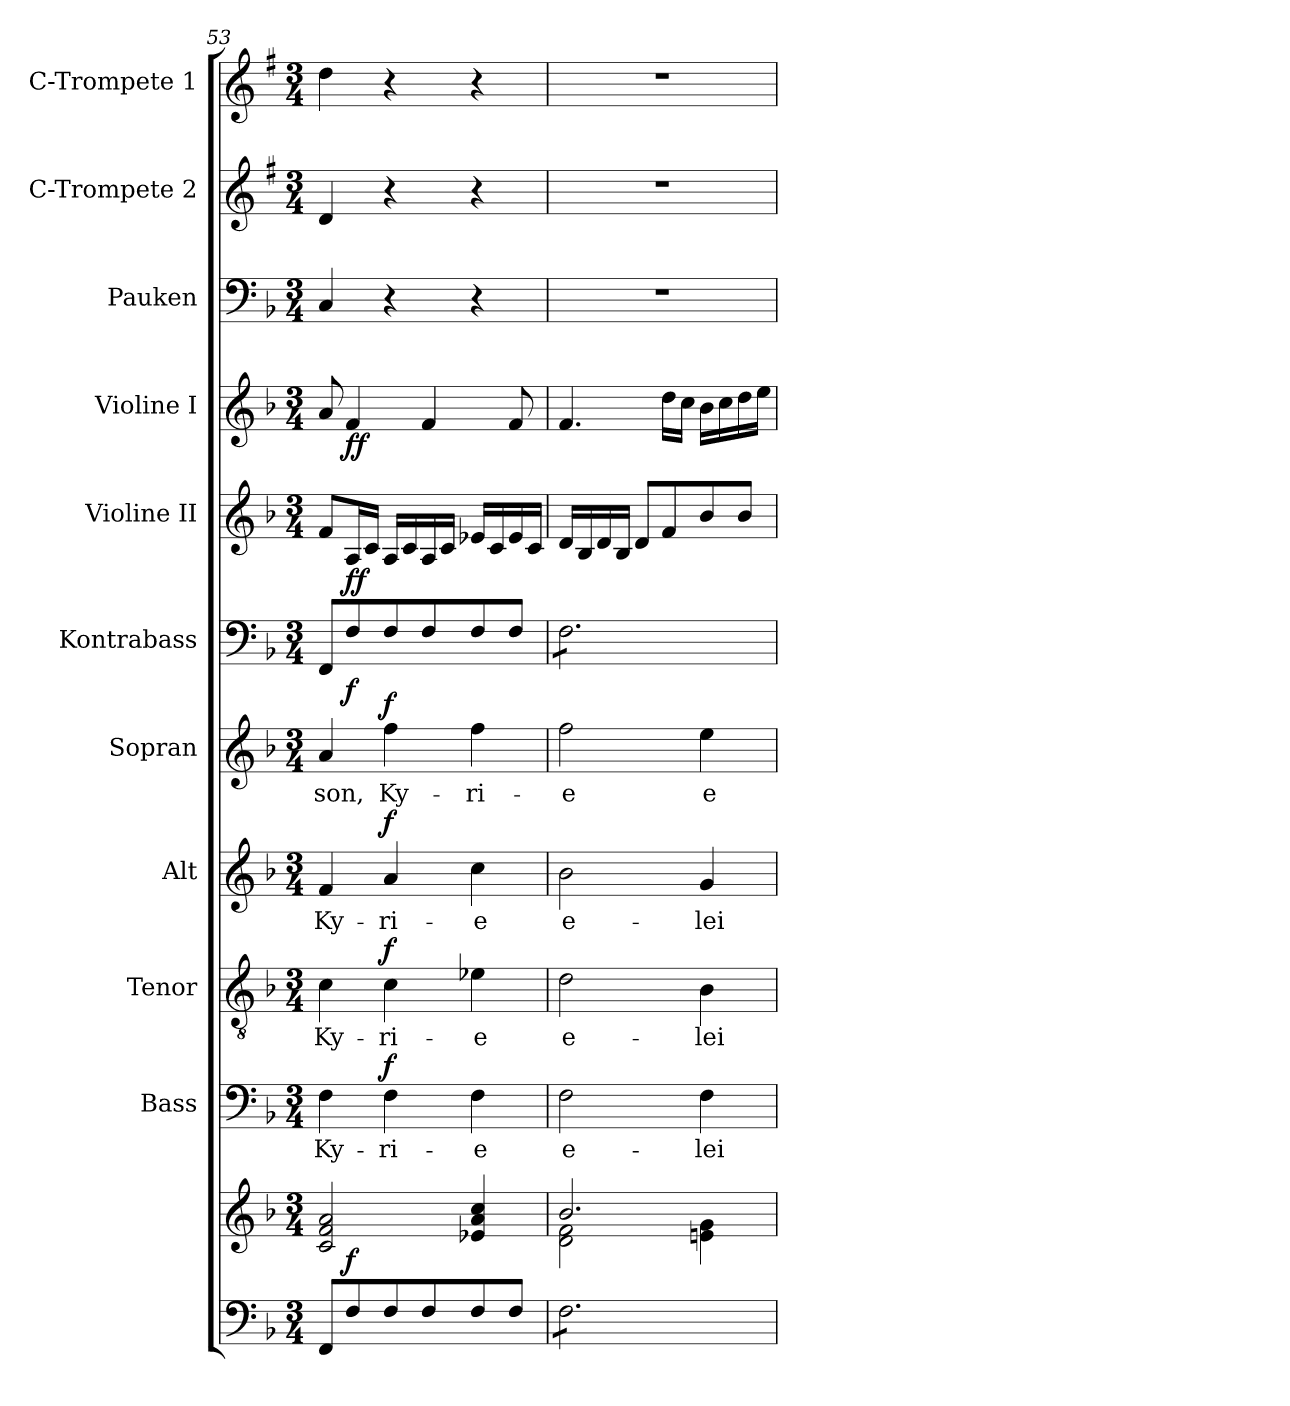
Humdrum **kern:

**kern	**kern	**dynam	**kern	**text	**dynam	**kern	**text	**dynam	**kern	**text	**dynam	**kern	**text	**dynam	**kern	**dynam	**kern	**dynam	**kern	**dynam	**kern	**kern	**kern
*part11	*part11	*part11	*part10	*part10	*part10	*part9	*part9	*part9	*part8	*part8	*part8	*part7	*part7	*part7	*part6	*part6	*part5	*part5	*part4	*part4	*part3	*part2	*part1
*staff12	*staff11	*staff11/12	*staff10	*staff10	*staff10	*staff9	*staff9	*staff9	*staff8	*staff8	*staff8	*staff7	*staff7	*staff7	*staff6	*staff6	*staff5	*staff5	*staff4	*staff4	*staff3	*staff2	*staff1
*	*	*	*I"Bass	*	*	*I"Tenor	*	*	*I"Alt	*	*	*I"Sopran	*	*	*I"Kontrabass	*	*I"Violine II	*	*I"Violine I	*	*I"Pauken	*I"C-Trompete 2	*I"C-Trompete 1
*	*	*	*I'B.	*	*	*I'T.	*	*	*I'A.	*	*	*I'S.	*	*	*I'Kb.	*	*I'Vl. II	*	*I'Vl. I	*	*I'Pk.	*I'C Trp. 2	*I'C Trp. 1
*clefF4	*clefG2	*	*clefF4	*	*	*clefGv2	*	*	*clefG2	*	*	*clefG2	*	*	*clefF4	*	*clefG2	*	*clefG2	*	*clefF4	*clefG2	*clefG2
*	*	*	*	*	*	*	*	*	*	*	*	*	*	*	*ITrd7c12	*	*	*	*	*	*	*ITrd1c2	*ITrd1c2
*k[b-]	*k[b-]	*	*k[b-]	*	*	*k[b-]	*	*	*k[b-]	*	*	*k[b-]	*	*	*k[b-]	*	*k[b-]	*	*k[b-]	*	*k[b-]	*k[b-]	*k[b-]
*F:	*F:	*	*F:	*	*	*F:	*	*	*F:	*	*	*F:	*	*	*F:	*	*F:	*	*F:	*	*F:	*F:	*F:
*M3/4	*M3/4	*	*M3/4	*	*	*M3/4	*	*	*M3/4	*	*	*M3/4	*	*	*M3/4	*	*M3/4	*	*M3/4	*	*M3/4	*M3/4	*M3/4
=53	=53	=53	=53	=53	=53	=53	=53	=53	=53	=53	=53	=53	=53	=53	=53	=53	=53	=53	=53	=53	=53	=53	=53
!	!	!	!	!LO:LY:b	!	!	!LO:LY:b	!	!	!LO:LY:b	!	!	!LO:LY:b	!	!	!	!	!	!	!	!	!	!
8FF/L	2c/ 2f/ 2a/	.	4F\	Ky-	.	4c\	Ky-	.	4f/	Ky-	.	4a/	-son,	.	8FFF/L	.	8f/L	.	8a/	.	4C/	4c/	4cc\
!	!	!LO:DY:a=2	!	!	!	!	!	!	!	!	!	!	!	!	!	!LO:DY:b	!	!LO:DY:b	!	!LO:DY:b	!	!	!
8F/	.	f	.	.	.	.	.	.	.	.	.	.	.	.	8FF/	f	16A/L	ff	4f/	ff	.	.	.
.	.	.	.	.	.	.	.	.	.	.	.	.	.	.	.	.	16c/JJ	.	.	.	.	.	.
!	!	!	!	!LO:LY:b	!LO:DY:a	!	!LO:LY:b	!LO:DY:a	!	!LO:LY:b	!LO:DY:a	!	!LO:LY:b	!LO:DY:a	!	!	!	!	!	!	!	!	!
8F/	.	.	4F\	-ri-	f	4c\	-ri-	f	4a/	-ri-	f	4ff\	Ky-	f	8FF/	.	16A/LL	.	.	.	4r	4r	4r
.	.	.	.	.	.	.	.	.	.	.	.	.	.	.	.	.	16c/	.	.	.	.	.	.
8F/	.	.	.	.	.	.	.	.	.	.	.	.	.	.	8FF/	.	16A/	.	4f/	.	.	.	.
.	.	.	.	.	.	.	.	.	.	.	.	.	.	.	.	.	16c/JJ	.	.	.	.	.	.
!	!	!	!	!LO:LY:b	!	!	!LO:LY:b	!	!	!LO:LY:b	!	!	!LO:LY:b	!	!	!	!	!	!	!	!	!	!
8F/	4e-X/ 4a/ 4cc/	.	4F\	-e	.	4e-X\	-e	.	4cc\	-e	.	4ff\	-ri-	.	8FF/	.	16e-X/LL	.	.	.	4r	4r	4r
.	.	.	.	.	.	.	.	.	.	.	.	.	.	.	.	.	16c/	.	.	.	.	.	.
8F/J	.	.	.	.	.	.	.	.	.	.	.	.	.	.	8FF/J	.	16e-/	.	8f/	.	.	.	.
.	.	.	.	.	.	.	.	.	.	.	.	.	.	.	.	.	16c/JJ	.	.	.	.	.	.
!!LO:PB:g=z
=54	=54	=54	=54	=54	=54	=54	=54	=54	=54	=54	=54	=54	=54	=54	=54	=54	=54	=54	=54	=54	=54	=54	=54
*	*^	*	*	*	*	*	*	*	*	*	*	*	*	*	*	*	*	*	*	*	*	*	*
!	!	!	!	!	!LO:LY:b	!	!	!LO:LY:b	!	!	!LO:LY:b	!	!	!LO:LY:b	!	!	!	!	!	!	!	!	!	!
*tremolo	*	*	*	*	*	*	*	*	*	*	*	*	*	*	*	*	*	*	*	*	*	*	*	*
*	*	*	*	*	*	*	*	*	*	*	*	*	*	*	*	*tremolo	*	*	*	*	*	*	*	*
8F\L	2.b-/	2d\ 2f\	.	2F\	e-	.	2d\	e-	.	2b-\	e-	.	2ff\	-e	.	8FF\L	.	16d/LL	.	4.f/	.	2.r	2.r	2.r
.	.	.	.	.	.	.	.	.	.	.	.	.	.	.	.	.	.	16B-/	.	.	.	.	.	.
8F\	.	.	.	.	.	.	.	.	.	.	.	.	.	.	.	8FF\	.	16d/	.	.	.	.	.	.
.	.	.	.	.	.	.	.	.	.	.	.	.	.	.	.	.	.	16B-/JJ	.	.	.	.	.	.
8F\	.	.	.	.	.	.	.	.	.	.	.	.	.	.	.	8FF\	.	8d/L	.	.	.	.	.	.
8F\	.	.	.	.	.	.	.	.	.	.	.	.	.	.	.	8FF\	.	8f/	.	16dd\LL	.	.	.	.
.	.	.	.	.	.	.	.	.	.	.	.	.	.	.	.	.	.	.	.	16cc\JJ	.	.	.	.
!	!	!	!	!	!LO:LY:b	!	!	!LO:LY:b	!	!	!LO:LY:b	!	!	!LO:LY:b	!	!	!	!	!	!	!	!	!	!
8F\	.	4en\ 4g\	.	4F\	-lei-	.	4B-\	-lei-	.	4g/	-lei-	.	4ee\	e-	.	8FF\	.	8b-/	.	16b-\LL	.	.	.	.
.	.	.	.	.	.	.	.	.	.	.	.	.	.	.	.	.	.	.	.	16cc\	.	.	.	.
8F\J	.	.	.	.	.	.	.	.	.	.	.	.	.	.	.	8FF\J	.	8b-/J	.	16dd\	.	.	.	.
*	*	*	*	*	*	*	*	*	*	*	*	*	*	*	*	*Xtremolo	*	*	*	*	*	*	*	*
*Xtremolo	*	*	*	*	*	*	*	*	*	*	*	*	*	*	*	*	*	*	*	*	*	*	*	*
.	.	.	.	.	.	.	.	.	.	.	.	.	.	.	.	.	.	.	.	16ee\JJ	.	.	.	.
*	*v	*v	*	*	*	*	*	*	*	*	*	*	*	*	*	*	*	*	*	*	*	*	*	*
=	=	=	=	=	=	=	=	=	=	=	=	=	=	=	=	=	=	=	=	=	=	=	=
*-	*-	*-	*-	*-	*-	*-	*-	*-	*-	*-	*-	*-	*-	*-	*-	*-	*-	*-	*-	*-	*-	*-	*-
